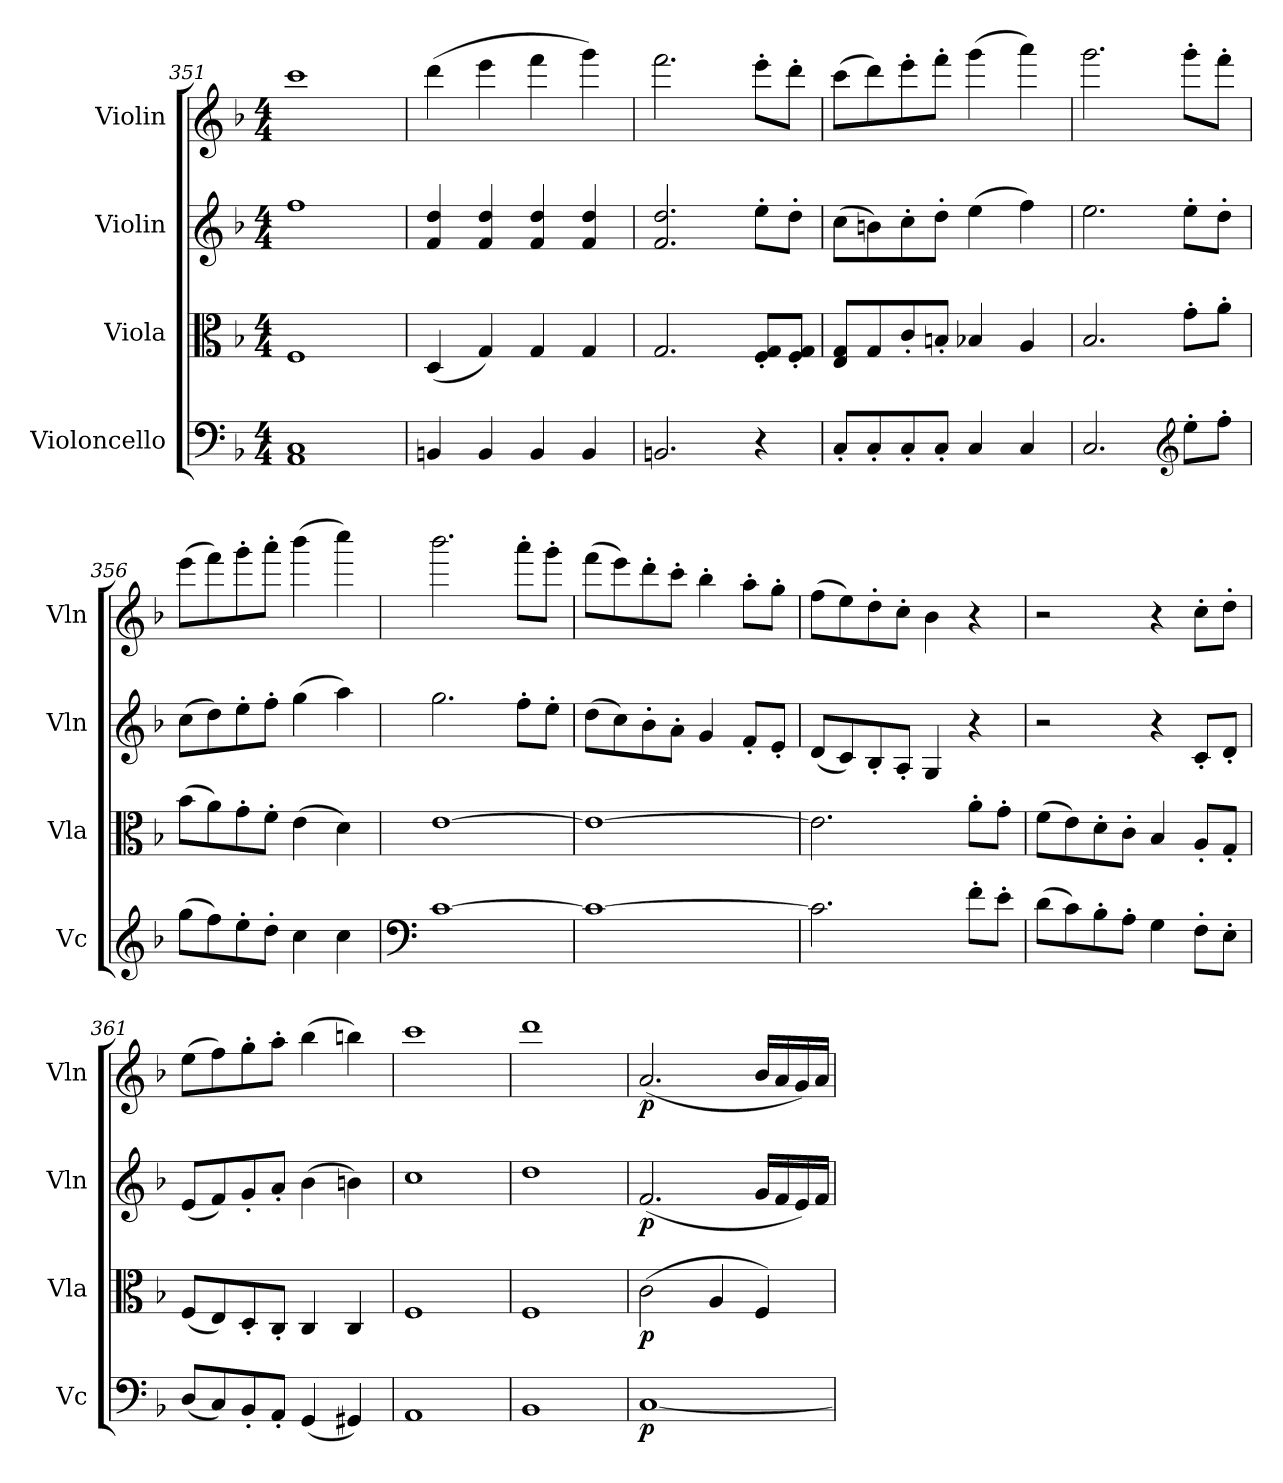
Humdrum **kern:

**kern	**dynam	**kern	**dynam	**kern	**dynam	**kern	**dynam
*part4	*part4	*part3	*part3	*part2	*part2	*part1	*part1
*staff4	*staff4	*staff3	*staff3	*staff2	*staff2	*staff1	*staff1
*I"Violoncello	*	*I"Viola	*	*I"Violin	*	*I"Violin	*
*I'Vc	*	*I'Vla	*	*I'Vln	*	*I'Vln	*
*clefF4	*	*clefC3	*	*clefG2	*	*clefG2	*
*k[b-]	*	*k[b-]	*	*k[b-]	*	*k[b-]	*
*M4/4	*	*M4/4	*	*M4/4	*	*M4/4	*
=351	=351	=351	=351	=351	=351	=351	=351
1AA 1C	.	1F	.	1ff	.	1ccc	.
=352	=352	=352	=352	=352	=352	=352	=352
4BBn/	.	(4D/	.	4f/ 4dd/	.	(4ddd\	.
4BB/	.	4G/)	.	4f/ 4dd/	.	4eee\	.
4BB/	.	4G/	.	4f/ 4dd/	.	4fff\	.
4BB/	.	4G/	.	4f/ 4dd/	.	4ggg\)	.
=353	=353	=353	=353	=353	=353	=353	=353
2.BBn/	.	2.G/	.	2.f/ 2.dd/	.	2.fff\	.
4r	.	8F'/ 8G'/L	.	8ee'\L	.	8eee'\L	.
.	.	8F'/ 8G'/J	.	8dd'\J	.	8ddd'\J	.
=354	=354	=354	=354	=354	=354	=354	=354
8C'/L	.	8E/ 8G/L	.	(8cc\L	.	(8ccc\L	.
8C'/	.	8G/	.	8bn\)	.	8ddd\)	.
8C'/	.	8c'/	.	8cc'\	.	8eee'\	.
8C'/J	.	8Bn'/J	.	8dd'\J	.	8fff'\J	.
4C/	.	4B-X/	.	(4ee\	.	(4ggg\	.
4C/	.	4A/	.	4ff\)	.	4aaa\)	.
=355	=355	=355	=355	=355	=355	=355	=355
2.C/	.	2.B-/	.	2.ee\	.	2.ggg\	.
*clefG2	*	*	*	*	*	*	*
8ee'\L	.	8g'\L	.	8ee'\L	.	8ggg'\L	.
8ff'\J	.	8a'\J	.	8dd'\J	.	8fff'\J	.
=356	=356	=356	=356	=356	=356	=356	=356
(8gg\L	.	(8b-\L	.	(8cc\L	.	(8eee\L	.
8ff\)	.	8a\)	.	8dd\)	.	8fff\)	.
8ee'\	.	8g'\	.	8ee'\	.	8ggg'\	.
8dd'\J	.	8f'\J	.	8ff'\J	.	8aaa'\J	.
4cc\	.	(4e\	.	(4gg\	.	(4bbb-\	.
4cc\	.	4d\)	.	4aa\)	.	4cccc\)	.
=357	=357	=357	=357	=357	=357	=357	=357
*clefF4	*	*	*	*	*	*	*
[1c	.	[1e	.	2.gg\	.	2.bbb-\	.
.	.	.	.	8ff'\L	.	8aaa'\L	.
.	.	.	.	8ee'\J	.	8ggg'\J	.
=358	=358	=358	=358	=358	=358	=358	=358
1c_	.	1e_	.	(8dd\L	.	(8fff\L	.
.	.	.	.	8cc\)	.	8eee\)	.
.	.	.	.	8b-'\	.	8ddd'\	.
.	.	.	.	8a'\J	.	8ccc'\J	.
.	.	.	.	4g/	.	4bb-'\	.
.	.	.	.	8f'/L	.	8aa'\L	.
.	.	.	.	8e'/J	.	8gg'\J	.
=359	=359	=359	=359	=359	=359	=359	=359
2.c\]	.	2.e\]	.	(8d/L	.	(8ff\L	.
.	.	.	.	8c/)	.	8ee\)	.
.	.	.	.	8B-'/	.	8dd'\	.
.	.	.	.	8A'/J	.	8cc'\J	.
.	.	.	.	4G/	.	4b-\	.
8f'\L	.	8a'\L	.	4r	.	4r	.
8e'\J	.	8g'\J	.	.	.	.	.
=360	=360	=360	=360	=360	=360	=360	=360
(8d\L	.	(8f\L	.	2r	.	2r	.
8c\)	.	8e\)	.	.	.	.	.
8B-'\	.	8d'\	.	.	.	.	.
8A'\J	.	8c'\J	.	.	.	.	.
4G\	.	4B-/	.	4r	.	4r	.
8F'\L	.	8A'/L	.	8c'/L	.	8cc'\L	.
8E'\J	.	8G'/J	.	8d'/J	.	8dd'\J	.
=361	=361	=361	=361	=361	=361	=361	=361
(8D/L	.	(8F/L	.	(8e/L	.	(8ee\L	.
8C/)	.	8E/)	.	8f/)	.	8ff\)	.
8BB-'/	.	8D'/	.	8g'/	.	8gg'\	.
8AA'/J	.	8C'/J	.	8a'/J	.	8aa'\J	.
(4GG/	.	4C/	.	(4b-\	.	(4bb-\	.
4GG#X/)	.	4C/	.	4bn\)	.	4bbn\)	.
=362	=362	=362	=362	=362	=362	=362	=362
1AA	.	1F	.	1cc	.	1ccc	.
=363	=363	=363	=363	=363	=363	=363	=363
1BB-	.	1F	.	1dd	.	1ddd	.
=364	=364	=364	=364	=364	=364	=364	=364
[1C	p	(2c\	p	(2.f/	p	(2.a/	p
.	.	4A/	.	.	.	.	.
.	.	4F/)	.	16g/LL	.	16b-/LL	.
.	.	.	.	16f/	.	16a/	.
.	.	.	.	16e/)	.	16g/)	.
.	.	.	.	16f/JJ	.	16a/JJ	.
=	=	=	=	=	=	=	=
*-	*-	*-	*-	*-	*-	*-	*-
